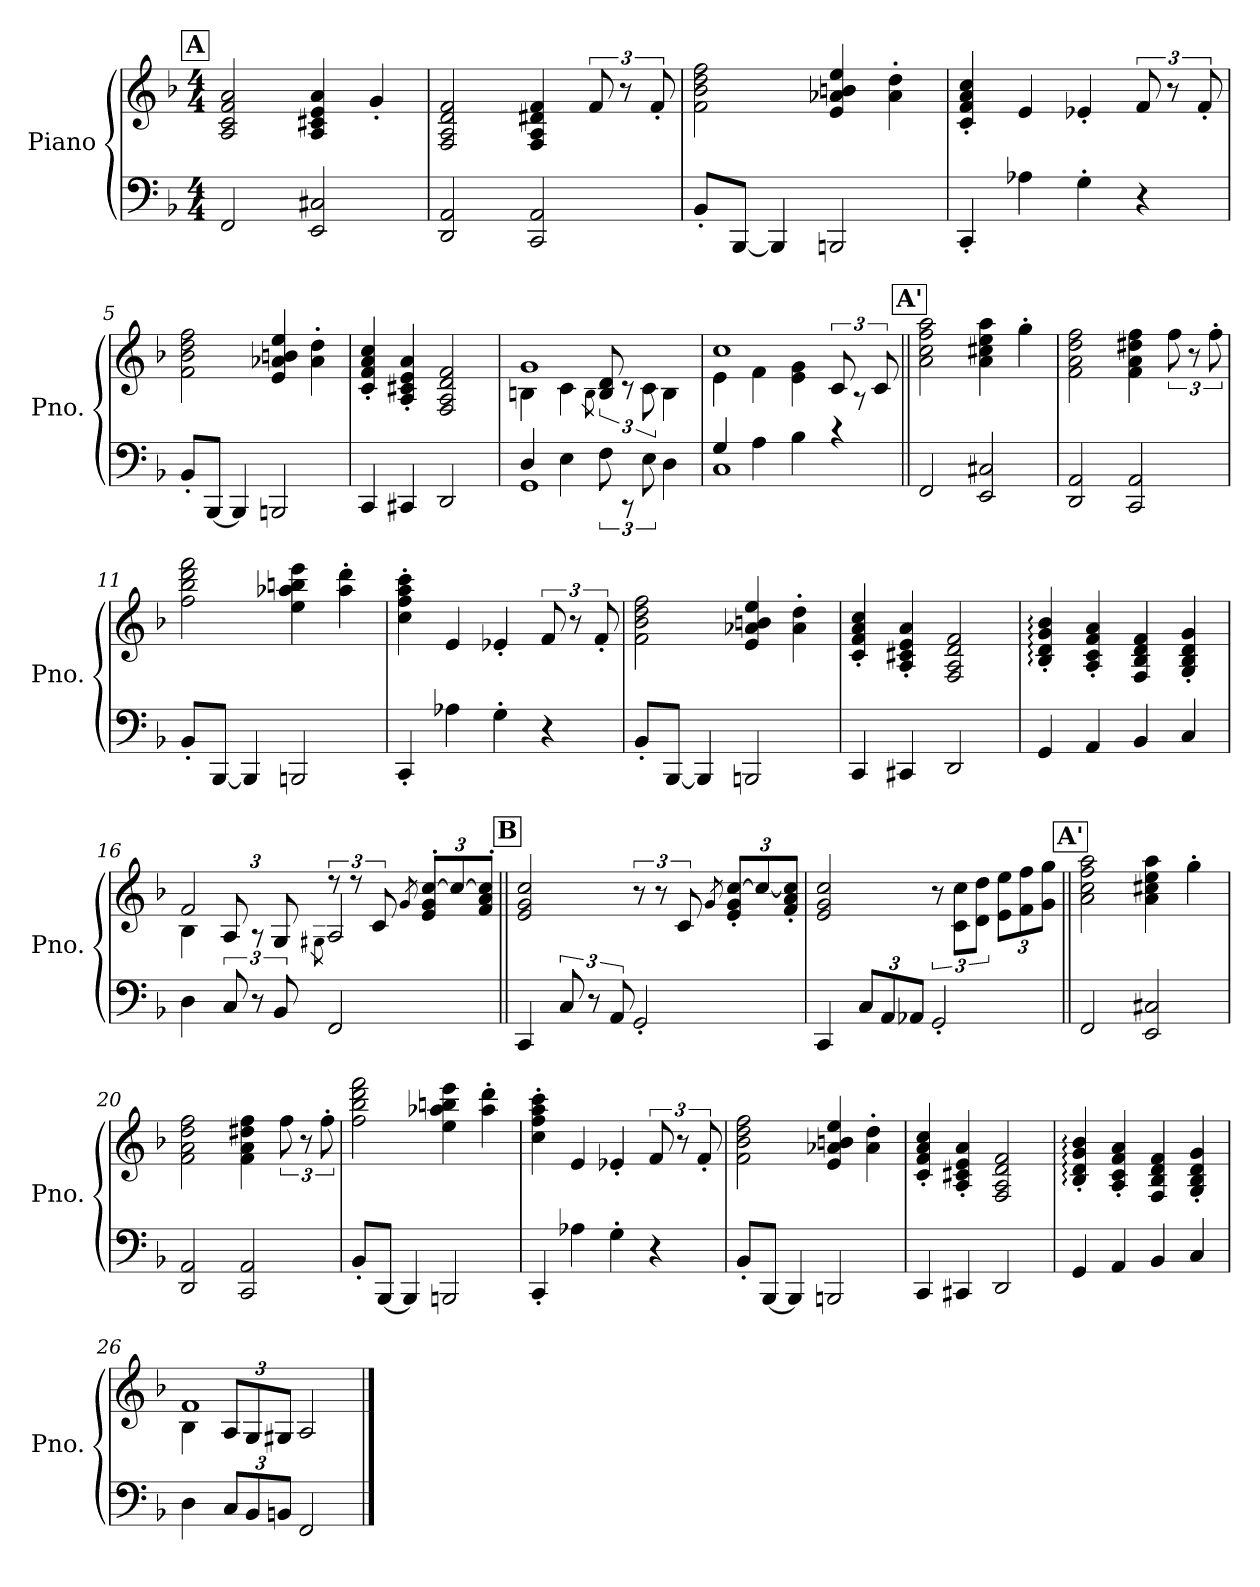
**kern	**kern
*part1	*part1
*staff2	*staff1
*I"Piano	*
*I'Pno.	*
*clefF4	*clefG2
*k[b-]	*k[b-]
*M4/4	*M4/4
*MM90	*MM90
!!LO:REH:place=s1:a:B:fs=14:t=A
=1	=1
2FF/	2A/ 2c/ 2f/ 2a/
2EE/ 2C#X/	4A/ 4c#X/ 4e/ 4a/
.	4g'/
=2	=2
2DD/ 2AA/	2F/ 2A/ 2d/ 2f/
2CC/ 2AA/	4F/ 4A/ 4d#X/ 4f/
.	12f/
.	12r
.	12f'/
=3	=3
8BB-'/L	2f\ 2b-\ 2dd\ 2ff\
[8BBB-/J	.
4BBB-/]	.
2BBBn/	4e/ 4a-X/ 4bn/ 4ee/
.	4a-\' 4dd\'
=4	=4
4CC'/	4c/' 4f/' 4a/' 4cc/'
4A-X\	4e/
4G'\	4e-X'/
4r	12f/
.	12r
.	12f'/
!!LO:LB:g=z
=5	=5
8BB-'/L	2f\ 2b-\ 2dd\ 2ff\
[8BBB-/J	.
4BBB-/]	.
2BBBn/	4e/ 4a-X/ 4bn/ 4ee/
.	4a-\' 4dd\'
=6	=6
4CC/	4c/' 4f/' 4a/' 4cc/'
4CC#X/	4A/' 4c#X/' 4e/' 4a/'
2DD/	2F/ 2A/ 2d/ 2f/
=7	=7
*^	*^
1GG	4D/	1g	4Bn\
.	4E\	.	4c\
.	.	.	8qB\
.	12F\	.	12B/ 12d/
.	12r	.	12r
.	12E\	.	12c\
.	4D\	.	4B\
=8	=8	=8	=8
1C	4G/	1cc	4e\
.	4A\	.	4f\
.	4B-\	.	4e\ 4g\
.	4rc	.	12c/
.	.	.	12r
.	.	.	12c/
*v	*v	*	*
*	*v	*v
!!LO:LB:g=z
!!LO:REH:place=s1:a:B:fs=14:t=A'
=9||	=9||
2FF/	2a\ 2cc\ 2ff\ 2aa\
2EE/ 2C#X/	4a\ 4cc#X\ 4ee\ 4aa\
.	4gg'\
=10	=10
2DD/ 2AA/	2f\ 2a\ 2dd\ 2ff\
2CC/ 2AA/	4f\ 4a\ 4dd#X\ 4ff\
.	12ff\
.	12r
.	12ff'\
=11	=11
8BB-'/L	2ff\ 2bb-\ 2ddd\ 2fff\
[8BBB-/J	.
4BBB-/]	.
2BBBn/	4ee\ 4aa-X\ 4bbn\ 4eee\
.	4aa-\' 4ddd\'
=12	=12
4CC'/	4cc\' 4ff\' 4aa\' 4ccc\'
4A-X\	4e/
4G'\	4e-X'/
4r	12f/
.	12r
.	12f'/
!!LO:LB:g=z
=13	=13
8BB-'/L	2f\ 2b-\ 2dd\ 2ff\
[8BBB-/J	.
4BBB-/]	.
2BBBn/	4e/ 4a-X/ 4bn/ 4ee/
.	4a-\' 4dd\'
=14	=14
4CC/	4c/' 4f/' 4a/' 4cc/'
4CC#X/	4A/' 4c#X/' 4e/' 4a/'
2DD/	2F/ 2A/ 2d/ 2f/
=15	=15
4GG/	4B-/:' 4d/:' 4g/:' 4b-/:'
4AA/	4A/' 4c/' 4f/' 4a/'
4BB-/	4F/ 4B-/ 4d/ 4f/
4C/	4G/' 4B-/' 4d/' 4g/'
=16	=16
*	*^
4D\	2f/	4B-\
12C/	.	12A/
12r	.	12r
12BB-/	.	12G/
.	.	8qG#X\
2FF/	12r	2A/
.	12r	.
.	12c/	.
.	8qg/	.
*	*Xbrackettup	*
.	12e/' 12g/' [12cc/'L	.
.	12cc/_	.
.	12f/' 12a/' 12cc/]'J	.
*	*v	*v
!!LO:LB:g=z
!!LO:REH:place=s1:a:B:fs=14:t=B
=17||	=17||
4CC/	2e/ 2g/ 2cc/
12C/	.
12r	.
12AA/	.
*	*brackettup
2GG'/	12r
.	12r
.	12c/
.	8qg/
*	*Xbrackettup
.	12e/' 12g/' [12cc/'L
.	12cc/_
.	12f/' 12a/' 12cc/]'J
=18	=18
4CC/	2e/ 2g/ 2cc/
*Xbrackettup	*
12C/L	.
12AA/	.
12AA-X/J	.
*	*brackettup
2GG'/	12r
.	12c\ 12cc\L
.	12d\ 12dd\J
*	*Xbrackettup
.	12e\ 12ee\L
.	12f\ 12ff\
.	12g\ 12gg\J
!!LO:PB:g=z
!!LO:REH:place=s1:a:B:fs=14:t=A'
=19||	=19||
2FF/	2a\ 2cc\ 2ff\ 2aa\
2EE/ 2C#X/	4a\ 4cc#X\ 4ee\ 4aa\
.	4gg'\
=20	=20
2DD/ 2AA/	2f\ 2a\ 2dd\ 2ff\
2CC/ 2AA/	4f\ 4a\ 4dd#X\ 4ff\
*	*brackettup
.	12ff\
.	12r
.	12ff'\
=21	=21
8BB-'/L	2ff\ 2bb-\ 2ddd\ 2fff\
[8BBB-/J	.
4BBB-/]	.
2BBBn/	4ee\ 4aa-X\ 4bbn\ 4eee\
.	4aa-\' 4ddd\'
=22	=22
4CC'/	4cc\' 4ff\' 4aa\' 4ccc\'
4A-X\	4e/
4G'\	4e-X'/
4r	12f/
.	12r
.	12f'/
!!LO:LB:g=z
=23	=23
8BB-'/L	2f\ 2b-\ 2dd\ 2ff\
[8BBB-/J	.
4BBB-/]	.
2BBBn/	4e/ 4a-X/ 4bn/ 4ee/
.	4a-\' 4dd\'
=24	=24
4CC/	4c/' 4f/' 4a/' 4cc/'
4CC#X/	4A/' 4c#X/' 4e/' 4a/'
2DD/	2F/ 2A/ 2d/ 2f/
=25	=25
4GG/	4B-/:' 4d/:' 4g/:' 4b-/:'
4AA/	4A/' 4c/' 4f/' 4a/'
4BB-/	4F/ 4B-/ 4d/ 4f/
4C/	4G/' 4B-/' 4d/' 4g/'
=26	=26
*	*^
4D\	1f	4B-\
*	*	*Xbrackettup
12C/L	.	12A/L
12BB-/	.	12G/
12BBn/J	.	12G#X/J
2FF/	.	2A/
*	*v	*v
==	==
*-	*-
